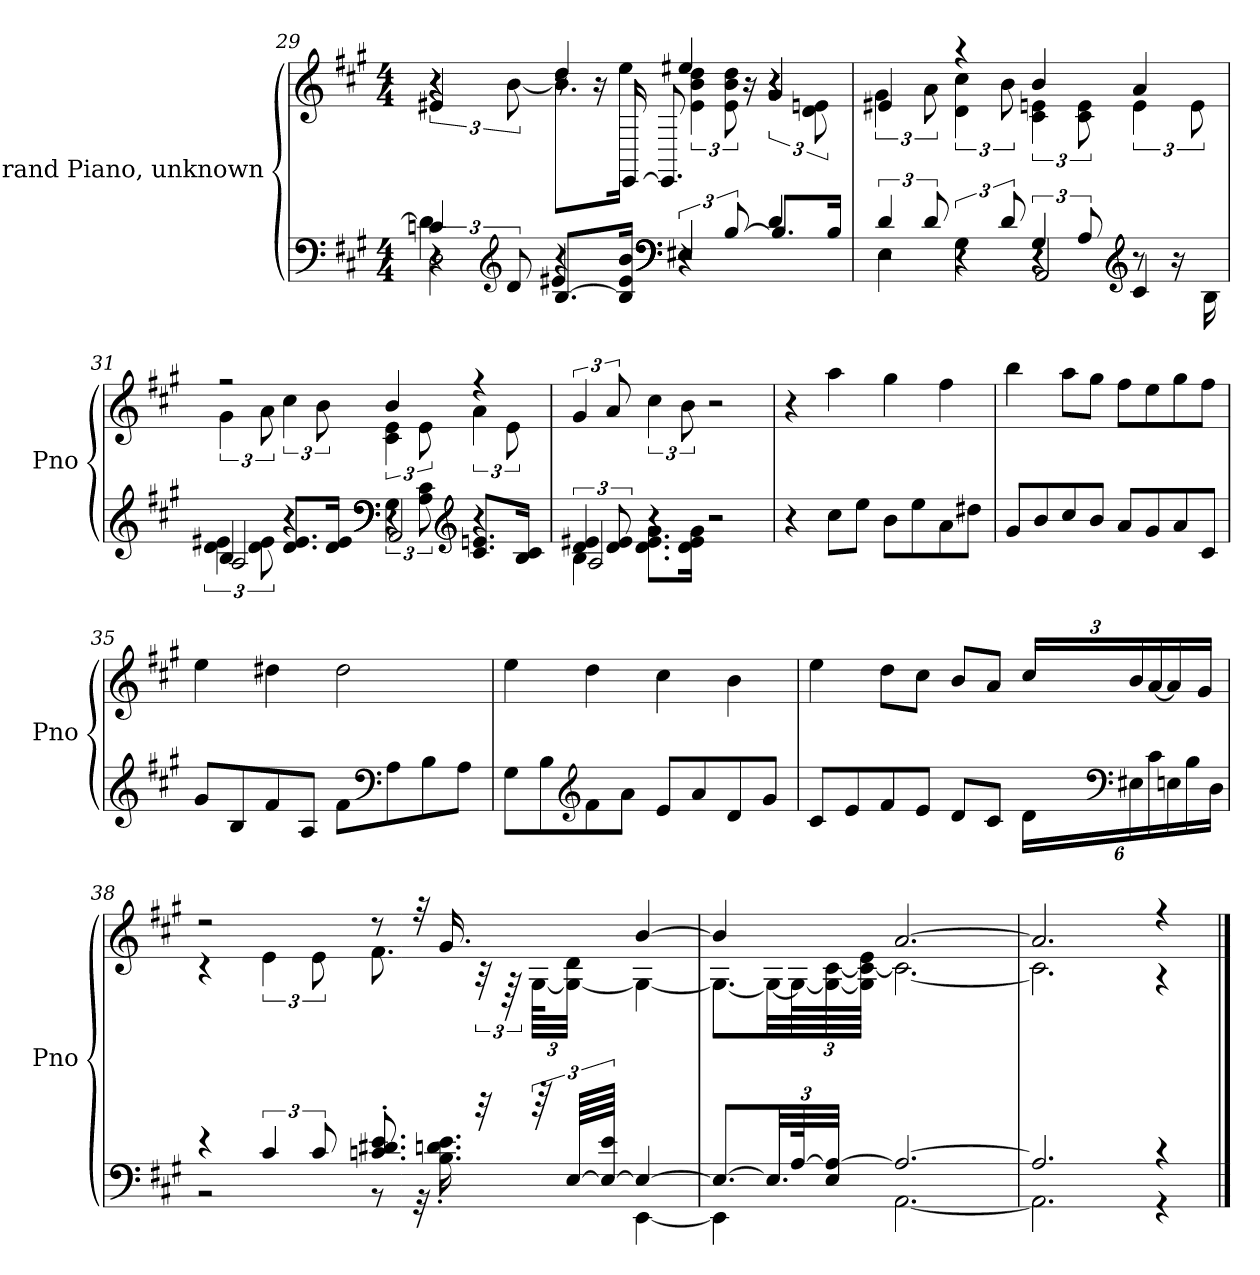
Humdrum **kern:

**kern	**kern
*part1	*part1
*staff2	*staff1
*I"Grand Piano, unknown	*
*I'Pno	*
*clefF4	*clefG2
*k[f#c#g#]	*k[f#c#g#]
*M4/4	*M4/4
=29	=29
*^	*^
*	*^	*	*^
*	*	*^	*	*	*
4cn/	4d\]	6r	2D\	4e#X/	6r	4r
*clefG2	*	*	*	*	*	*
.	.	12d/	.	.	[12b\	.
[8.B/L	4r	4e#X/	.	4dd/	8.b\L]	8r
.	.	.	.	.	.	16r
16B/] 16e#/ 16b/Jk	.	.	.	.	16ee\Jk	[16EE/
*clefF4	*	*	*	*	*	*
4r	2r	6E#X/	2r	4ee#X/	6e#\ 6b\ 6dd\	8.EE/]
.	.	[12B/	.	.	12e#\ 12b\ 12dd\	.
.	.	.	.	.	.	16r
4d/	.	8.B/L]	.	4g#/	6r	4r
.	.	.	.	.	12d\ 12en\	.
.	.	16B/Jk	.	.	.	.
*	*	*v	*v	*	*	*
*	*	*	*	*v	*v
!!LO:LB:g=z
=30	=30	=30	=30	=30
6d/	4E\	2r	4e#X/	6g#\
12d/	.	.	.	12a\
6r	4G#\	.	4r	6d\ 6cc#\
12d/	.	.	.	12b\
6G#/	4r	2AA/	4b/	6c#\ 6en\
12A/	.	.	.	12c#\ 12e\
*clefG2	*	*	*	*
4c#/	8r	.	4a/	6e\
.	16r	.	.	.
.	.	.	.	12e\
.	16B\	.	.	.
=31	=31	=31	=31	=31
4B/	6d\ 6e#X\	2A/	2r	6g#\
.	12d\ 12e#\	.	.	12a\
8.d/ 8.e#/L	4r	.	.	6cc#\
.	.	.	.	12b\
16d/ 16e#/Jk	.	.	.	.
*clefF4	*	*	*	*
4r	6G#\	2AA/	4b/	6c#\ 6e\
.	12A\ 12c#\	.	.	12e\
*clefG2	*	*	*	*
8.c#/ 8.en/L	4r	.	4r	6a\
.	.	.	.	12e\
16B/ 16c#/Jk	.	.	.	.
*	*	*	*v	*v
=32	=32	=32	=32
6d/ 6e#X/	4B\	2A/	6g#/
12d/ 12e#/	.	.	12a/
4r	8.d\ 8.e#\ 8.g#\L	.	6cc#\
.	.	.	12b\
.	16d\ 16e#\ 16g#\Jk	.	.
2r	2r	2r	2r
*v	*v	*v	*
!!LO:PB:g=z
=33	=33
4r	4r
8cc#\L	4aa\
8ee\J	.
8b\L	4gg#\
8ee\	.
8a\	4ff#\
8dd#X\J	.
=34	=34
8g#/L	4bb\
8b/	.
8cc#/	8aa\L
8b/J	8gg#\J
8a/L	8ff#\L
8g#/	8ee\
8a/	8gg#\
8c#/J	8ff#\J
=35	=35
8g#/L	4ee\
8B/	.
8f#/	4dd#X\
8A/J	.
8f#\L	2dd#\
*clefF4	*
8A\	.
8B\	.
8A\J	.
=36	=36
8G#\L	4ee\
8B\	.
*clefG2	*
8f#\	4dd\
8a\J	.
8e/L	4cc#\
8a/	.
8d/	4b\
8g#/J	.
!!LO:LB:g=z
=37	=37
8c#/L	4ee\
8e/	.
8f#/	8dd\L
8e/J	8cc#\J
8d/L	8b/L
8c#/J	8a/J
*Xbrackettup	*Xbrackettup
24d\LL	24cc#/LL
*clefF4	*
24E#X\	24b/
24c#\	[24a/
24En\	16a/]
24B\	.
.	16g#/JJ
24D\JJ	.
=38	=38
*^	*^
4r	2r	2r	4r
*brackettup	*	*	*brackettup
6c#/	.	.	6e\
12c#/	.	.	12e\
8.cn/' 8.d#X/' 8.e/'	8r	8r	8.f#\
.	32r	32r	.
.	16.B\' 16.dn\' 16.e\'	16.g#/	.
32r	.	.	48r
.	.	.	96r
96r	.	.	[96G#\KLLL
[96E/LLLL	.	.	48G#\_ 48d\JJJ
96E/_ 96e/JJJJ	.	.	.
4E/_	[4EE\	[4b/	4G#\_
=39	=39	=39	=39
8.E/L_	4EE\]	4b/]	8.G#\L_
*Xbrackettup	*	*	*
48.E/LL]	.	.	32G#\LL_
*	*	*	*Xbrackettup
[96A/K	.	.	96G#\L_
48E/ 48A/_JJJ	.	.	96G#\_ [96c#\
.	.	.	96G#\] 96c#\_ 96e\JJJJ
2.A/_	[2.AA\	[2.a/	2.c#\_
!!LO:LB:g=z	!!
=40	=40	=40	=40
2.A/]	2.AA\]	2.a/]	2.c#\]
4r	4r	4r	4r
*v	*v	*	*
*	*v	*v
==	==
*-	*-
